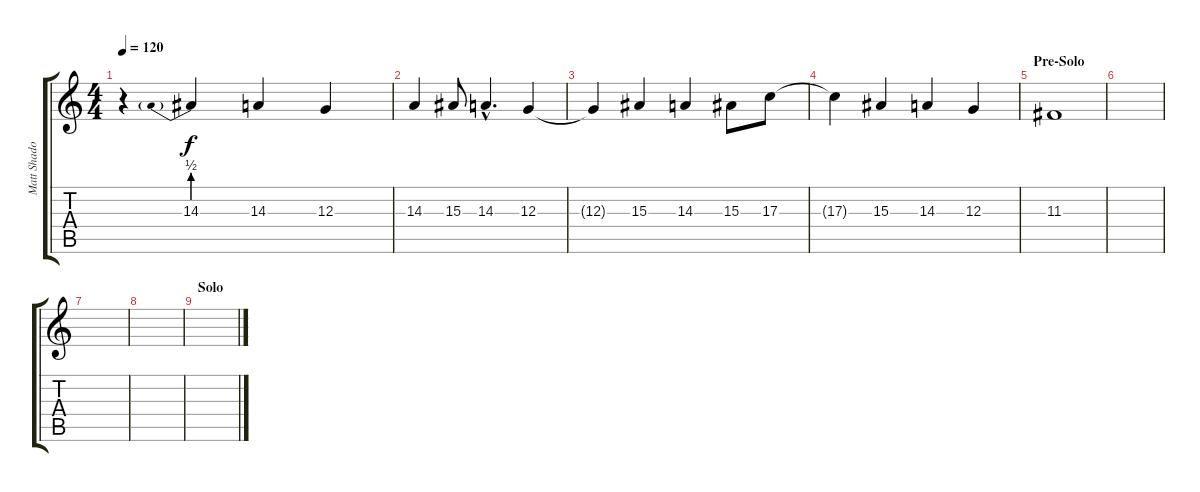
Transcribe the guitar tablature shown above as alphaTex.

\track ("Matt Shadows" "Matt Shado") {instrument oboe}
\staff {score tabs}
\tuning (E4 B3 G3 D3 A2 D2) {hide}
\ts (4 4)
\tempo 120
\clef g2
\ks c
r.4{dy f volume 16} 14.3{be (prebend 0 2 60 2)}.4 14.3.4 12.3.4 |
14.3.4 15.3.8 14.3{hac}.4{d} 12.3.4 |
12.3{t}.4 15.3.4 14.3.4 15.3.8 17.3.8 |
17.3{t}.4 15.3.4 14.3.4 12.3.4 |
\section ("" "Pre-Solo")
11.3.1{volume 2} |
|
|
|
\section ("" "Solo")
